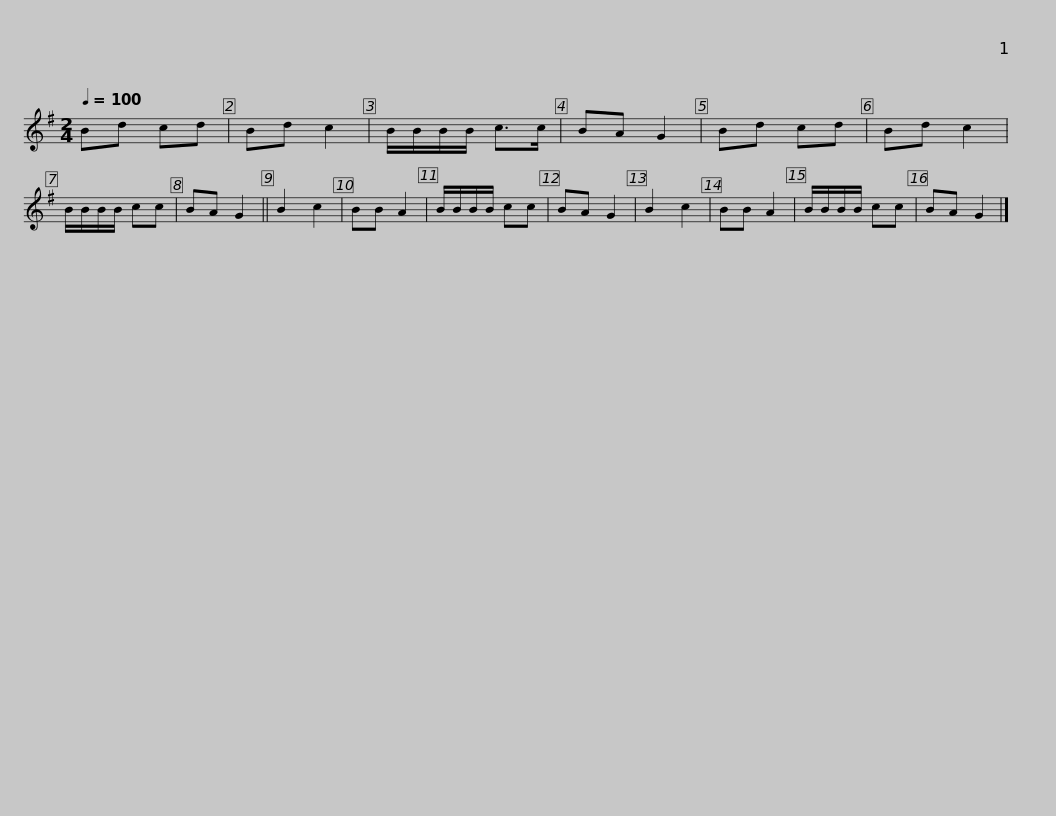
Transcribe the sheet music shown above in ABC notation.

X:1
L:1/8
Q:1/4=100
M:2/4
I:linebreak $
K:G
V:1 treble
V:1
 Bd cd | Bd c2 | B/B/B/B/ c>c | BA G2 | Bd cd | %5
 Bd c2 | B/B/B/B/ cc | BA G2 || B2 c2 | BB A2 | %10
 B/B/B/B/ cc |$ BA G2 | B2 c2 | BB A2 | B/B/B/B/ cc | %15
 BA G2 |] %16
